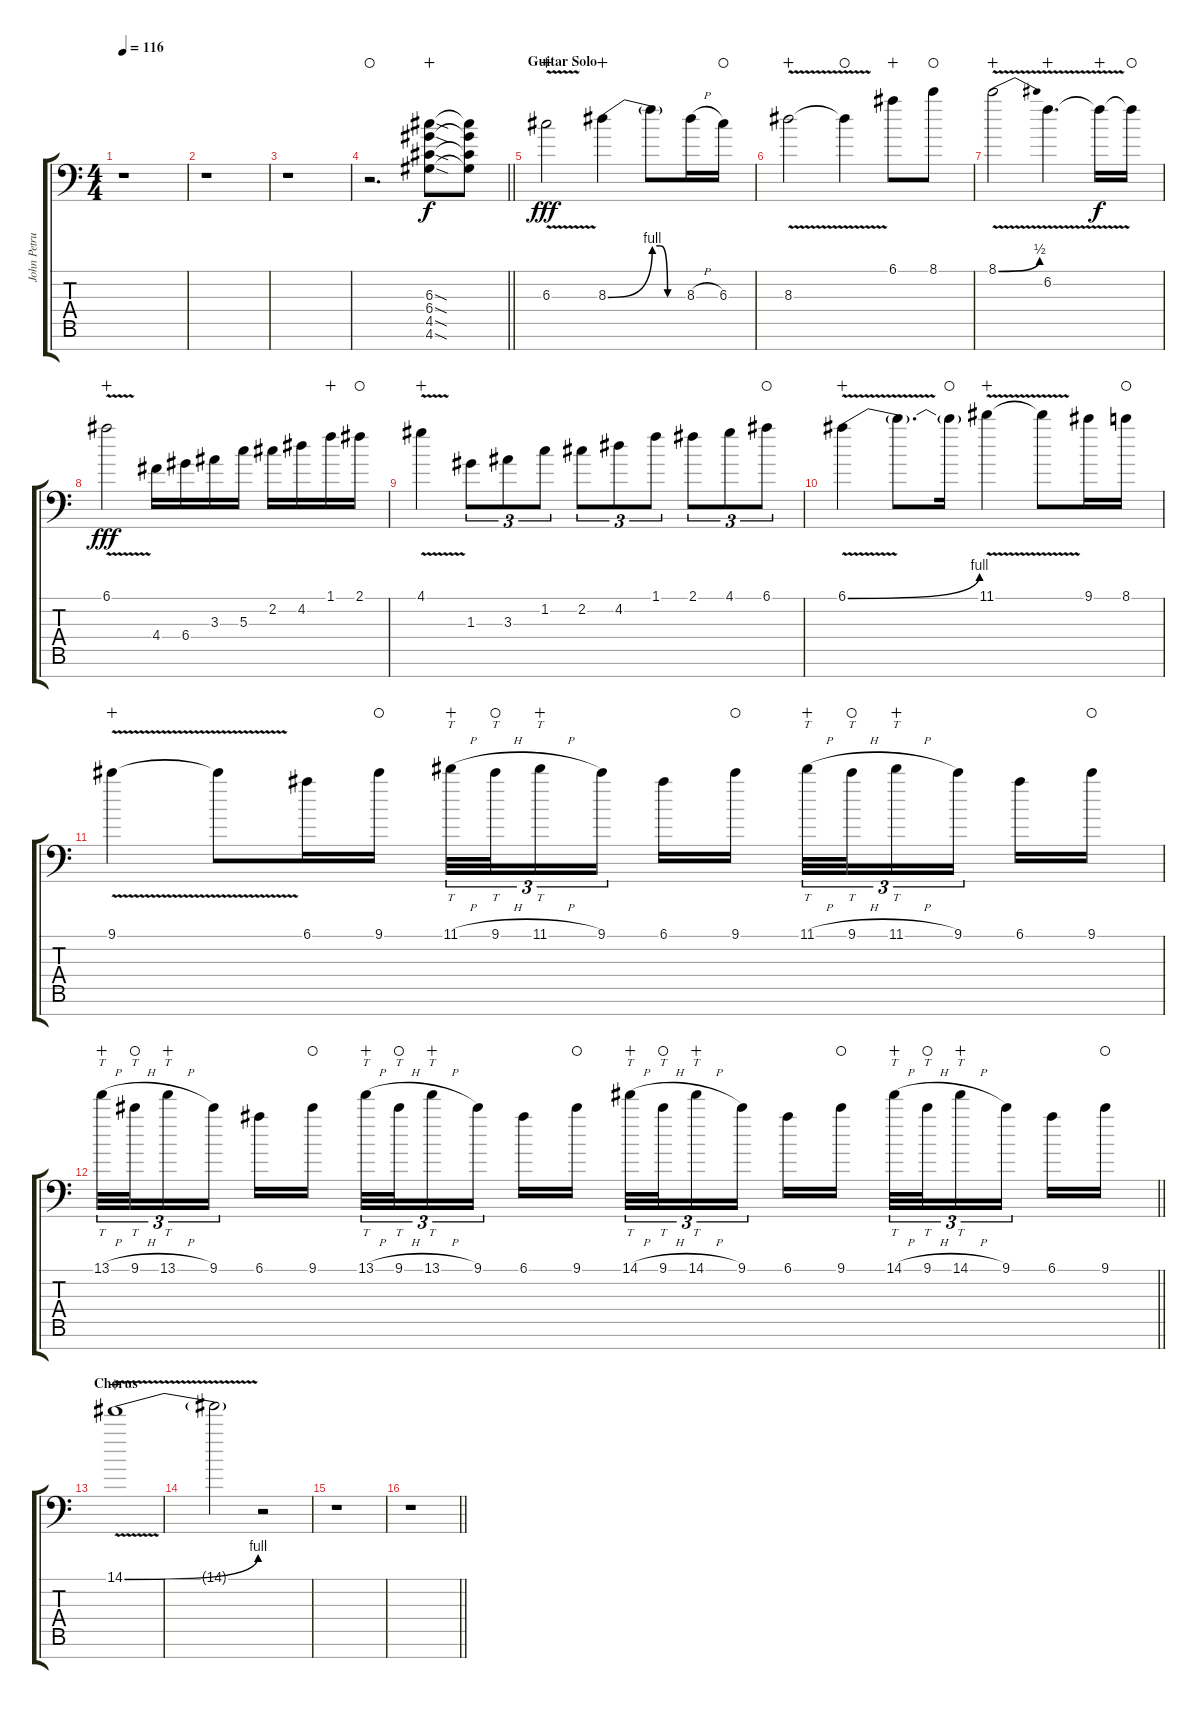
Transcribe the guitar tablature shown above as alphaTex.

\track ("John Petrucci [Guitar clean]" "John Petru") {instrument acousticguitarsteel}
\staff {score tabs}
\tuning (E4 B3 G3 D3 A2 E2 Bb1) {hide}
\ts (4 4)
\tempo 116
\clef f4
\ks c
r.1{dy f} |
r.1 |
r.1 |
\barLineRight lightlight
r.2{d instrument distortionguitar waho} (6.3{sod} 6.4{sod} 4.5{sod} 4.6{sod}).8{wahc} (6.3{t} 6.4{t} 4.5{t} 4.6{t}).8 |
\section ("" "Guitar Solo")
6.3{v}.2{dy fff wahc} 8.3{be (bend 0 0 60 4)}.4{wahc} 8.3{be (custom 0 4 15 4 30 0 60 0) t}.8 8.3{h}.16 6.3.16{waho} |
8.3{v}.2{wahc} 8.3{t}.4{waho} 6.1.8{wahc} 8.1.8{waho} |
8.1{be (bend 0 0 60 2) v}.2{wahc} 6.2{v}.4{d wahc} 6.2{t}.16{dy f wahc} 6.2{t}.16{waho} |
6.1{v}.2{dy fff wahc} 4.4.16 6.4.16 3.3.16 5.3.16 2.2.16 4.2.16 1.1.16{wahc} 2.1.16{waho} |
4.1{v}.4{wahc} 1.3.8{tu (3 2)} 3.3.8{tu (3 2)} 1.2.8{tu (3 2)} 2.2.8{tu (3 2)} 4.2.8{tu (3 2)} 1.1.8{tu (3 2)} 2.1.8{tu (3 2)} 4.1.8{tu (3 2)} 6.1.8{tu (3 2) waho} |
6.1{be (bend 0 0 60 4) v}.4{wahc} 6.1{t}.8{d} 6.1{t}.16{waho} 11.1{v}.4{wahc} 11.1{t}.8 9.1.16 8.1.16{waho} |
9.1{v}.4{wahc} 9.1{t}.8 6.1.16 9.1.16{waho} 11.1{h}.32{tt tu (3 2) wahc} 9.1{h}.32{tt tu (3 2) waho} 11.1{h}.16{tt tu (3 2) wahc} 9.1.16{tu (3 2) beam splitsecondary} 6.1.16 9.1.16{waho} 11.1{h}.32{tt tu (3 2) wahc} 9.1{h}.32{tt tu (3 2) waho} 11.1{h}.16{tt tu (3 2) wahc} 9.1.16{tu (3 2) beam splitsecondary} 6.1.16 9.1.16{waho} |
\barLineRight lightlight
13.1{h}.32{tt tu (3 2) wahc} 9.1{h}.32{tt tu (3 2) waho} 13.1{h}.16{tt tu (3 2) wahc} 9.1.16{tu (3 2) beam splitsecondary} 6.1.16 9.1.16{waho} 13.1{h}.32{tt tu (3 2) wahc} 9.1{h}.32{tt tu (3 2) waho} 13.1{h}.16{tt tu (3 2) wahc} 9.1.16{tu (3 2) beam splitsecondary} 6.1.16 9.1.16{waho} 14.1{h}.32{tt tu (3 2) wahc} 9.1{h}.32{tt tu (3 2) waho} 14.1{h}.16{tt tu (3 2) wahc} 9.1.16{tu (3 2) beam splitsecondary} 6.1.16 9.1.16{waho} 14.1{h}.32{tt tu (3 2) wahc} 9.1{h}.32{tt tu (3 2) waho} 14.1{h}.16{tt tu (3 2) wahc} 9.1.16{tu (3 2) beam splitsecondary} 6.1.16 9.1.16{waho} |
\section ("" "Chorus")
14.1{be (bend 0 0 60 4) v}.1{wahc} |
14.1{t}.2 r.2 |
r.1 |
\barLineRight lightlight
r.1
